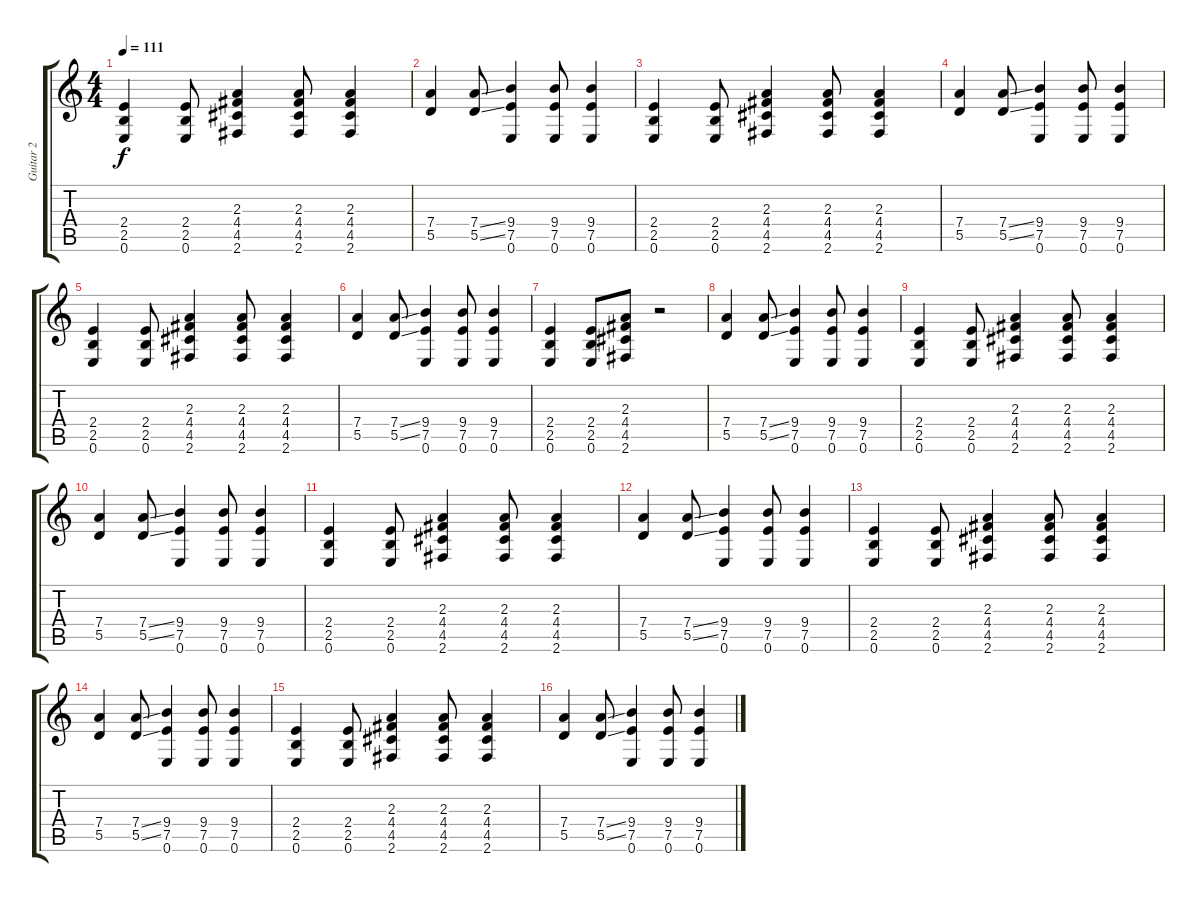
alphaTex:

\track ("Guitar 2" "Guitar 2") {instrument overdrivenguitar}
\staff {score tabs}
\tuning (E4 B3 G3 D3 A2 E2) {hide}
\ts (4 4)
\tempo 111
\clef g2
\ks c
(2.4 2.5 0.6).4{dy f} (2.4 2.5 0.6).8 (2.3 4.4 4.5 2.6).4 (2.3 4.4 4.5 2.6).8 (2.3 4.4 4.5 2.6).4 |
(7.4 5.5).4 (7.4{ss} 5.5{ss}).8 (9.4 7.5 0.6).4 (9.4 7.5 0.6).8 (9.4 7.5 0.6).4 |
(2.4 2.5 0.6).4 (2.4 2.5 0.6).8 (2.3 4.4 4.5 2.6).4 (2.3 4.4 4.5 2.6).8 (2.3 4.4 4.5 2.6).4 |
(7.4 5.5).4 (7.4{ss} 5.5{ss}).8 (9.4 7.5 0.6).4 (9.4 7.5 0.6).8 (9.4 7.5 0.6).4 |
(2.4 2.5 0.6).4 (2.4 2.5 0.6).8 (2.3 4.4 4.5 2.6).4 (2.3 4.4 4.5 2.6).8 (2.3 4.4 4.5 2.6).4 |
(7.4 5.5).4 (7.4{ss} 5.5{ss}).8 (9.4 7.5 0.6).4 (9.4 7.5 0.6).8 (9.4 7.5 0.6).4 |
(2.4 2.5 0.6).4 (2.4 2.5 0.6).8 (2.3 4.4 4.5 2.6).8 r.2 |
(7.4 5.5).4 (7.4{ss} 5.5{ss}).8 (9.4 7.5 0.6).4 (9.4 7.5 0.6).8 (9.4 7.5 0.6).4 |
(2.4 2.5 0.6).4 (2.4 2.5 0.6).8 (2.3 4.4 4.5 2.6).4 (2.3 4.4 4.5 2.6).8 (2.3 4.4 4.5 2.6).4 |
(7.4 5.5).4 (7.4{ss} 5.5{ss}).8 (9.4 7.5 0.6).4 (9.4 7.5 0.6).8 (9.4 7.5 0.6).4 |
(2.4 2.5 0.6).4 (2.4 2.5 0.6).8 (2.3 4.4 4.5 2.6).4 (2.3 4.4 4.5 2.6).8 (2.3 4.4 4.5 2.6).4 |
(7.4 5.5).4 (7.4{ss} 5.5{ss}).8 (9.4 7.5 0.6).4 (9.4 7.5 0.6).8 (9.4 7.5 0.6).4 |
(2.4 2.5 0.6).4 (2.4 2.5 0.6).8 (2.3 4.4 4.5 2.6).4 (2.3 4.4 4.5 2.6).8 (2.3 4.4 4.5 2.6).4 |
(7.4 5.5).4 (7.4{ss} 5.5{ss}).8 (9.4 7.5 0.6).4 (9.4 7.5 0.6).8 (9.4 7.5 0.6).4 |
(2.4 2.5 0.6).4 (2.4 2.5 0.6).8 (2.3 4.4 4.5 2.6).4 (2.3 4.4 4.5 2.6).8 (2.3 4.4 4.5 2.6).4 |
(7.4 5.5).4 (7.4{ss} 5.5{ss}).8 (9.4 7.5 0.6).4 (9.4 7.5 0.6).8 (9.4 7.5 0.6).4
